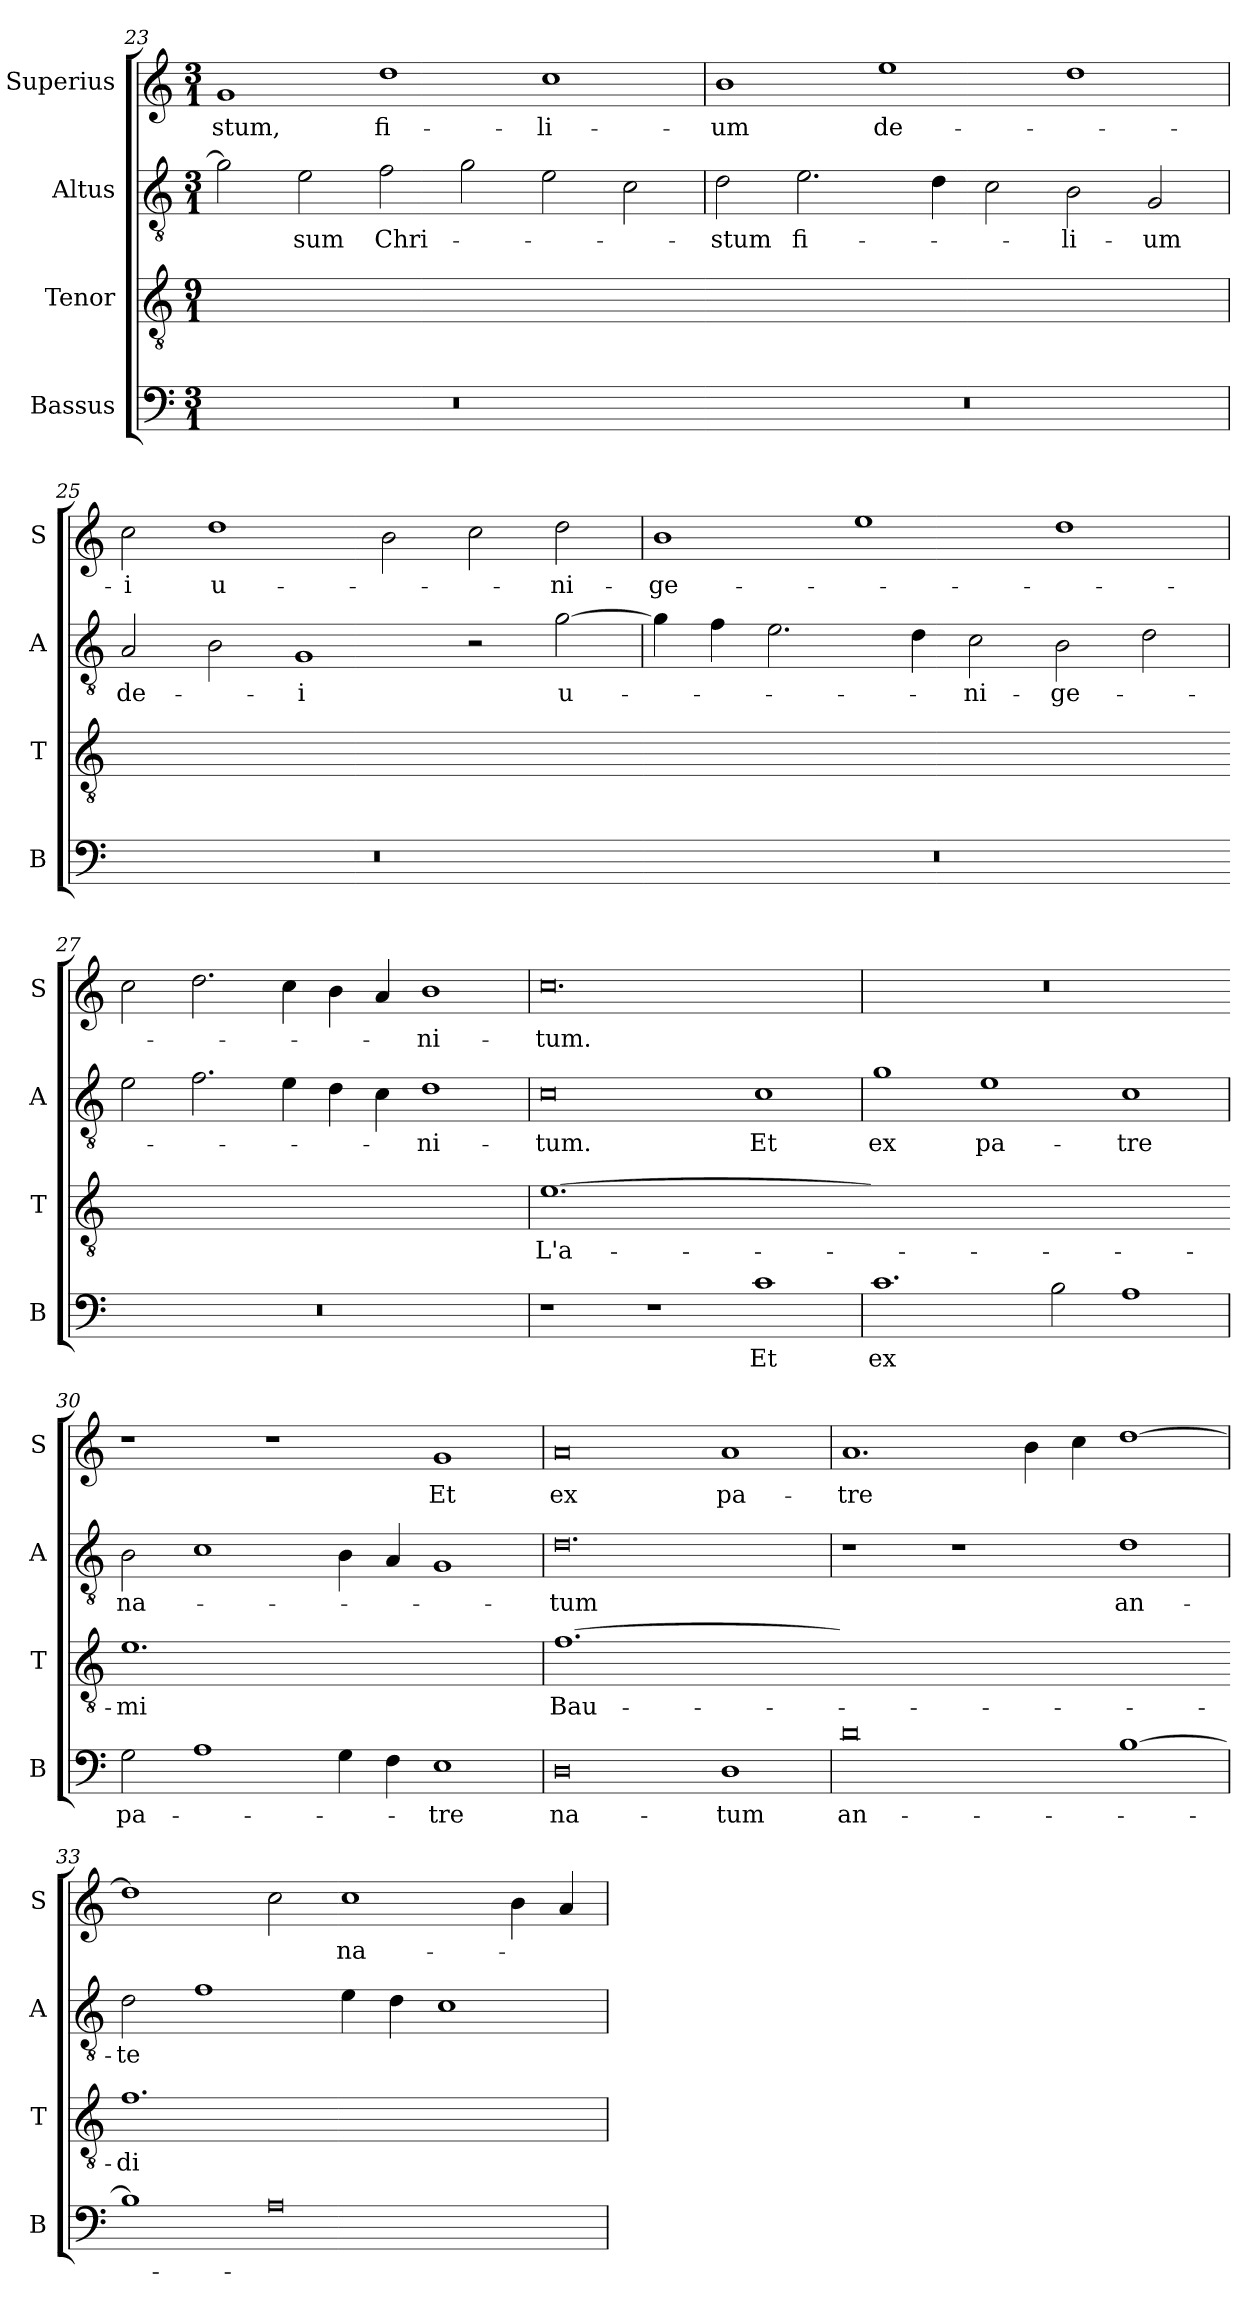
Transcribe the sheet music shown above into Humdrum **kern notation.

**kern	**text	**kern	**text	**kern	**text	**kern	**text
*part4	*part4	*part3	*part3	*part2	*part2	*part1	*part1
*staff4	*staff4	*staff3	*staff3	*staff2	*staff2	*staff1	*staff1
*I"Bassus	*	*I"Tenor	*	*I"Altus	*	*I"Superius	*
*I'B	*	*I'T	*	*I'A	*	*I'S	*
*clefF4	*	*clefGv2	*	*clefGv2	*	*clefG2	*
*k[]	*	*k[]	*	*k[]	*	*k[]	*
*M3/1	*	*M9/1	*	*M3/1	*	*M3/1	*
=23	=23	=23	=23	=23	=23	=23	=23
!	!	!LO:N:vis=1.	!	!	!	!	!
0.r	.	0.ryy	.	2g\]	.	1g	-stum,
.	.	.	.	2e\	-sum	.	.
.	.	.	.	2f\	Chri-	1dd	fi-
.	.	.	.	2g\	.	.	.
.	.	.	.	2e\	.	1cc	-li-
.	.	.	.	2c\	.	.	.
=24	=24	=24-	=24	=24	=24	=24	=24
!	!	!LO:N:vis=1.	!	!	!	!	!
0.r	.	0.ryy	.	2d\	-stum	1b	-um
.	.	.	.	2.e\	fi-	.	.
.	.	.	.	.	.	1ee	de-
.	.	.	.	4d\	.	.	.
.	.	.	.	2c\	.	.	.
.	.	.	.	2B\	-li-	1dd	.
.	.	.	.	2G/	-um	.	.
=25	=25	=25	=25	=25	=25	=25	=25
!	!	!LO:N:vis=1.	!	!	!	!	!
0.r	.	0.r	.	2A/	de-	2cc\	-i
.	.	.	.	2B\	.	1dd	u-
.	.	.	.	1G	-i	.	.
.	.	.	.	.	.	2b\	.
.	.	.	.	2r	.	2cc\	.
.	.	.	.	[2g\	u-	2dd\	-ni-
=26	=26	=26-	=26	=26	=26	=26	=26
!	!	!LO:N:vis=1.	!	!	!	!	!
0.r	.	0.ryy	.	4g\]	.	1b	-ge-
.	.	.	.	4f\	.	.	.
.	.	.	.	2.e\	.	.	.
.	.	.	.	.	.	1ee	.
.	.	.	.	4d\	.	.	.
.	.	.	.	2c\	-ni-	.	.
.	.	.	.	2B\	-ge-	1dd	.
.	.	.	.	2d\	.	.	.
=27	=27	=27-	=27	=27	=27	=27	=27
!	!	!LO:N:vis=1.	!	!	!	!	!
0.r	.	0.ryy	.	2e\	.	2cc\	.
.	.	.	.	2.f\	.	2.dd\	.
.	.	.	.	4e\	.	4cc\	.
.	.	.	.	4d\	.	4b\	.
.	.	.	.	4c\	.	4a/	.
.	.	.	.	1d	-ni-	1b	-ni-
=28	=28	=28	=28	=28	=28	=28	=28
!	!	!LO:N:vis=1.	!	!	!	!	!
1r	.	[0.e	L'a-	0c	-tum.	0.cc	-tum.
1r	.	.	.	.	.	.	.
1c	Et	.	.	1c	Et	.	.
=29	=29	=29-	=29	=29	=29	=29	=29
!	!	!LO:N:vis=1.	!	!	!	!	!
1.c	ex	0.eyy]	.	1g	ex	0.r	.
.	.	.	.	1e	pa-	.	.
2B\	.	.	.	.	.	.	.
1A	.	.	.	1c	-tre	.	.
=30	=30	=30-	=30	=30	=30	=30	=30
!	!	!LO:N:vis=1.	!	!	!	!	!
2G\	pa-	0.e	-mi	2B\	na-	1r	.
1A	.	.	.	1c	.	.	.
.	.	.	.	.	.	1r	.
4G\	.	.	.	4B\	.	.	.
4F\	.	.	.	4A/	.	.	.
1E	-tre	.	.	1G	.	1g	Et
=31	=31	=31	=31	=31	=31	=31	=31
!	!	!LO:N:vis=1.	!	!	!	!	!
0D	na-	[0.f	Bau-	0.d	-tum	0a	ex
1D	-tum	.	.	.	.	1a	pa-
=32	=32	=32-	=32	=32	=32	=32	=32
!	!	!LO:N:vis=1.	!	!	!	!	!
0d	an-	0.fyy]	.	1r	.	1.a	-tre
.	.	.	.	1r	.	.	.
.	.	.	.	.	.	4b\	.
.	.	.	.	.	.	4cc\	.
[1B	.	.	.	1d	an-	[1dd	.
=33	=33	=33-	=33	=33	=33	=33	=33
!	!	!LO:N:vis=1.	!	!	!	!	!
1B]	.	0.f	-di-	2d\	-te	1dd]	.
.	.	.	.	1f	.	.	.
0A	.	.	.	.	.	2cc\	.
.	.	.	.	4e\	.	1cc	na-
.	.	.	.	4d\	.	.	.
.	.	.	.	1c	.	.	.
.	.	.	.	.	.	4b\	.
.	.	.	.	.	.	4a/	.
=	=	=	=	=	=	=	=
*-	*-	*-	*-	*-	*-	*-	*-
